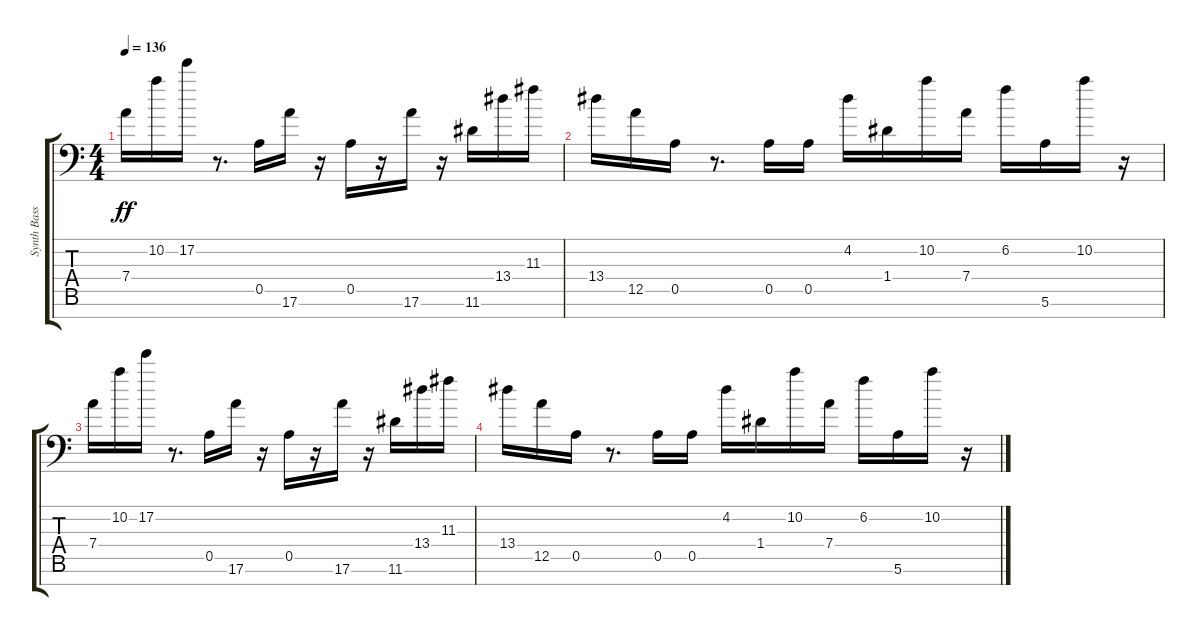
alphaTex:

\track ("Synth Bass Blip" "Synth Bass") {instrument synthbass2}
\staff {score tabs}
\tuning (C8 B3 G3 D3 A2 E2 C-1) {hide}
\ts (4 4)
\tempo 136
\clef f4
\ks c
7.4.16{dy ff} 10.2.16 17.2.16 r.8{d} 0.5.16 17.6.16 r.16 0.5.16 r.16 17.6.16 r.16 11.6.16 13.4.16 11.3.16 |
13.4.16 12.5.16 0.5.16 r.8{d} 0.5.16 0.5.16 4.2.16 1.4.16 10.2.16 7.4.16 6.2.16 5.6.16 10.2.16 r.16 |
7.4.16 10.2.16 17.2.16 r.8{d} 0.5.16 17.6.16 r.16 0.5.16 r.16 17.6.16 r.16 11.6.16 13.4.16 11.3.16 |
13.4.16 12.5.16 0.5.16 r.8{d} 0.5.16 0.5.16 4.2.16 1.4.16 10.2.16 7.4.16 6.2.16 5.6.16 10.2.16 r.16
